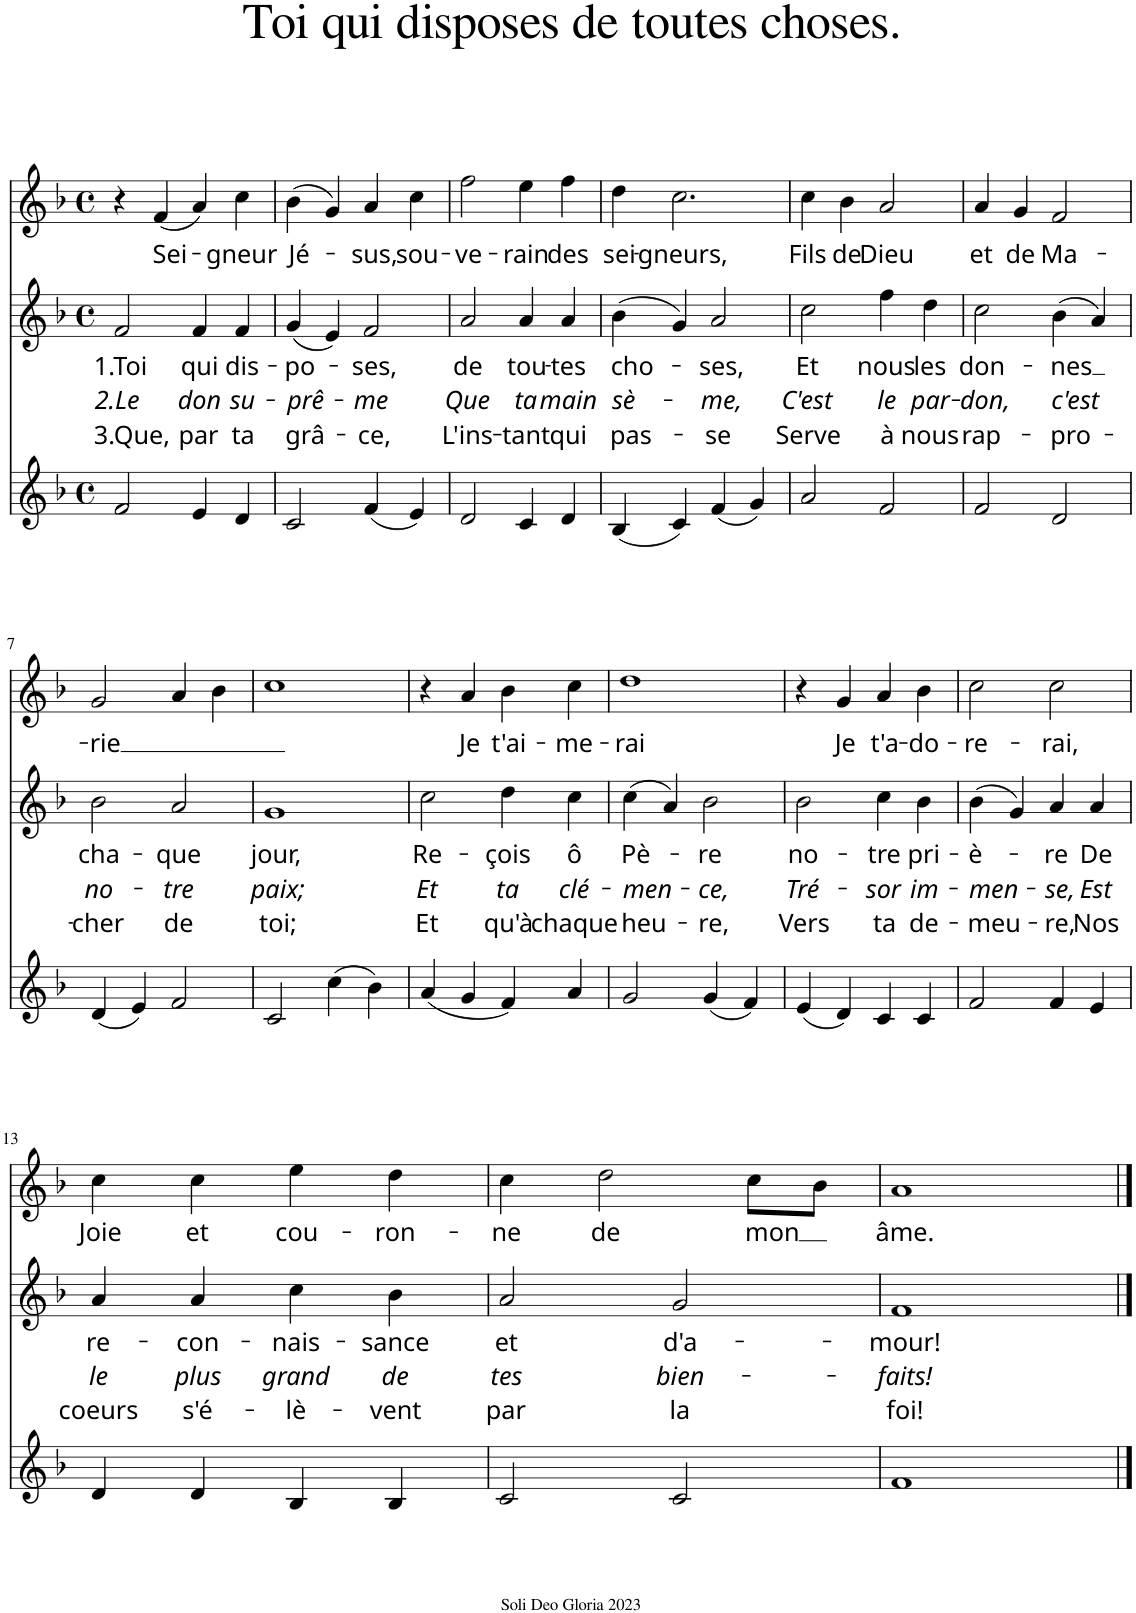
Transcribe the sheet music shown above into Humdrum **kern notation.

**kern	**kern	**text	**text	**text	**kern	**text
*part3	*part2	*part2	*part2	*part2	*part1	*part1
*staff3	*staff2	*staff2	*staff2	*staff2	*staff1	*staff1
*I"Voix	*I"Voix	*	*	*	*I"Piano	*
*	*	*	*	*	*I'Pno	*
*clefG2	*clefG2	*	*	*	*clefG2	*
*k[b-]	*k[b-]	*	*	*	*k[b-]	*
*M4/4	*M4/4	*	*	*	*M4/4	*
*met(c)	*met(c)	*	*	*	*met(c)	*
=1	=1	=1	=1	=1	=1	=1
!	!	!LO:LY:b	!LO:LY:b	!LO:LY:b	!	!
2f/	2f/	1.Toi	2.Le	3.Que,	4r	.
!	!	!	!	!	!	!LO:LY:b
.	.	.	.	.	(4f/	Sei-
!	!	!LO:LY:b	!LO:LY:b	!LO:LY:b	!	!
4e/	4f/	qui	don	par	4a/)	.
!	!	!LO:LY:b	!LO:LY:b	!LO:LY:b	!	!LO:LY:b
4d/	4f/	dis-	su-	ta	4cc\	-gneur
=2	=2	=2	=2	=2	=2	=2
!	!	!LO:LY:b	!LO:LY:b	!LO:LY:b	!	!LO:LY:b
2c/	(4g/	-po-	-prê-	grâ-	(4b-\	Jé-
.	4e/)	.	.	.	4g/)	.
!	!	!LO:LY:b	!LO:LY:b	!LO:LY:b	!	!LO:LY:b
(4f/	2f/	-ses,	-me	-ce,	4a/	-sus,
!	!	!	!	!	!	!LO:LY:b
4e/)	.	.	.	.	4cc\	sou-
=3	=3	=3	=3	=3	=3	=3
!	!	!LO:LY:b	!LO:LY:b	!LO:LY:b	!	!LO:LY:b
2d/	2a/	de	Que	L'ins-	2ff\	-ve-
!	!	!LO:LY:b	!LO:LY:b	!LO:LY:b	!	!LO:LY:b
4c/	4a/	tou-	ta	-tant	4ee\	-rain
!	!	!LO:LY:b	!LO:LY:b	!LO:LY:b	!	!LO:LY:b
4d/	4a/	-tes	main	qui	4ff\	des
=4	=4	=4	=4	=4	=4	=4
!	!	!LO:LY:b	!LO:LY:b	!LO:LY:b	!	!LO:LY:b
(4B-/	(4b-\	cho-	sè-	pas-	4dd\	sei-
!	!	!	!	!	!	!LO:LY:b
4c/)	4g/)	.	.	.	2.cc\	-gneurs,
!	!	!LO:LY:b	!LO:LY:b	!LO:LY:b	!	!
(4f/	2a/	-ses,	-me,	-se	.	.
4g/)	.	.	.	.	.	.
=5	=5	=5	=5	=5	=5	=5
!	!	!LO:LY:b	!LO:LY:b	!LO:LY:b	!	!LO:LY:b
2a/	2cc\	Et	C'est	Serve	4cc\	Fils
!	!	!	!	!	!	!LO:LY:b
.	.	.	.	.	4b-\	de
!	!	!LO:LY:b	!LO:LY:b	!LO:LY:b	!	!LO:LY:b
2f/	4ff\	nous	le	à	2a/	Dieu
!	!	!LO:LY:b	!LO:LY:b	!LO:LY:b	!	!
.	4dd\	les	par-	nous	.	.
=6	=6	=6	=6	=6	=6	=6
!	!	!LO:LY:b	!LO:LY:b	!LO:LY:b	!	!LO:LY:b
2f/	2cc\	don-	-don,	rap-	4a/	et
!	!	!	!	!	!	!LO:LY:b
.	.	.	.	.	4g/	de
!	!	!LO:LY:b	!LO:LY:b	!LO:LY:b	!	!LO:LY:b
2d/	(4b-\	-nes	c'est	-pro-	2f/	Ma-
.	4a/)	.	.	.	.	.
!!LO:LB:g=z
=7	=7	=7	=7	=7	=7	=7
!	!	!LO:LY:b	!LO:LY:b	!LO:LY:b	!	!LO:LY:b
(4d/	2b-\	cha-	no-	-cher	2g/	-rie
4e/)	.	.	.	.	.	.
!	!	!LO:LY:b	!LO:LY:b	!LO:LY:b	!	!
2f/	2a/	-que	-tre	de	4a/	.
.	.	.	.	.	4b-\	.
=8	=8	=8	=8	=8	=8	=8
!	!	!LO:LY:b	!LO:LY:b	!LO:LY:b	!	!
2c/	1g	jour,	paix;	toi;	1cc	.
(4cc\	.	.	.	.	.	.
4b-\)	.	.	.	.	.	.
=9	=9	=9	=9	=9	=9	=9
!	!	!LO:LY:b	!LO:LY:b	!LO:LY:b	!	!
(4a/	2cc\	Re-	Et	Et	4r	.
!	!	!	!	!	!	!LO:LY:b
4g/	.	.	.	.	4a/	Je
!	!	!LO:LY:b	!LO:LY:b	!LO:LY:b	!	!LO:LY:b
4f/)	4dd\	-çois	ta	qu'à	4b-\	t'ai-
!	!	!LO:LY:b	!LO:LY:b	!LO:LY:b	!	!LO:LY:b
4a/	4cc\	ô	clé-	chaque	4cc\	-me-
=10	=10	=10	=10	=10	=10	=10
!	!	!LO:LY:b	!LO:LY:b	!LO:LY:b	!	!LO:LY:b
2g/	(4cc\	Pè-	-men-	heu-	1dd	-rai
.	4a/)	.	.	.	.	.
!	!	!LO:LY:b	!LO:LY:b	!LO:LY:b	!	!
(4g/	2b-\	-re	-ce,	-re,	.	.
4f/)	.	.	.	.	.	.
=11	=11	=11	=11	=11	=11	=11
!	!	!LO:LY:b	!LO:LY:b	!LO:LY:b	!	!
(4e/	2b-\	no-	Tré-	Vers	4r	.
!	!	!	!	!	!	!LO:LY:b
4d/)	.	.	.	.	4g/	Je
!	!	!LO:LY:b	!LO:LY:b	!LO:LY:b	!	!LO:LY:b
4c/	4cc\	-tre	-sor	ta	4a/	t'a-
!	!	!LO:LY:b	!LO:LY:b	!LO:LY:b	!	!LO:LY:b
4c/	4b-\	pri-	im-	de-	4b-\	-do-
=12	=12	=12	=12	=12	=12	=12
!	!	!LO:LY:b	!LO:LY:b	!LO:LY:b	!	!LO:LY:b
2f/	(4b-\	-è-	-men-	-meu-	2cc\	-re-
.	4g/)	.	.	.	.	.
!	!	!LO:LY:b	!LO:LY:b	!LO:LY:b	!	!LO:LY:b
4f/	4a/	-re	-se,	-re,	2cc\	-rai,
!	!	!LO:LY:b	!LO:LY:b	!LO:LY:b	!	!
4e/	4a/	De	Est	Nos	.	.
!!LO:LB:g=z
=13	=13	=13	=13	=13	=13	=13
!	!	!LO:LY:b	!LO:LY:b	!LO:LY:b	!	!LO:LY:b
4d/	4a/	re-	le	coeurs	4cc\	Joie
!	!	!LO:LY:b	!LO:LY:b	!LO:LY:b	!	!LO:LY:b
4d/	4a/	-con-	plus	s'é-	4cc\	et
!	!	!LO:LY:b	!LO:LY:b	!LO:LY:b	!	!LO:LY:b
4B-/	4cc\	-nais-	grand	-lè-	4ee\	cou-
!	!	!LO:LY:b	!LO:LY:b	!LO:LY:b	!	!LO:LY:b
4B-/	4b-\	-sance	de	-vent	4dd\	-ron-
=14	=14	=14	=14	=14	=14	=14
!	!	!LO:LY:b	!LO:LY:b	!LO:LY:b	!	!LO:LY:b
2c/	2a/	et	tes	par	4cc\	-ne
!	!	!	!	!	!	!LO:LY:b
.	.	.	.	.	2dd\	de
!	!	!LO:LY:b	!LO:LY:b	!LO:LY:b	!	!
2c/	2g/	d'a-	bien-	la	.	.
!	!	!	!	!	!	!LO:LY:b
.	.	.	.	.	8cc\L	mon
.	.	.	.	.	8b-\J	.
=15	=15	=15	=15	=15	=15	=15
!	!	!LO:LY:b	!LO:LY:b	!LO:LY:b	!	!LO:LY:b
1f	1f	-mour!	-faits!	foi!	1a	âme.
==	==	==	==	==	==	==
*-	*-	*-	*-	*-	*-	*-
